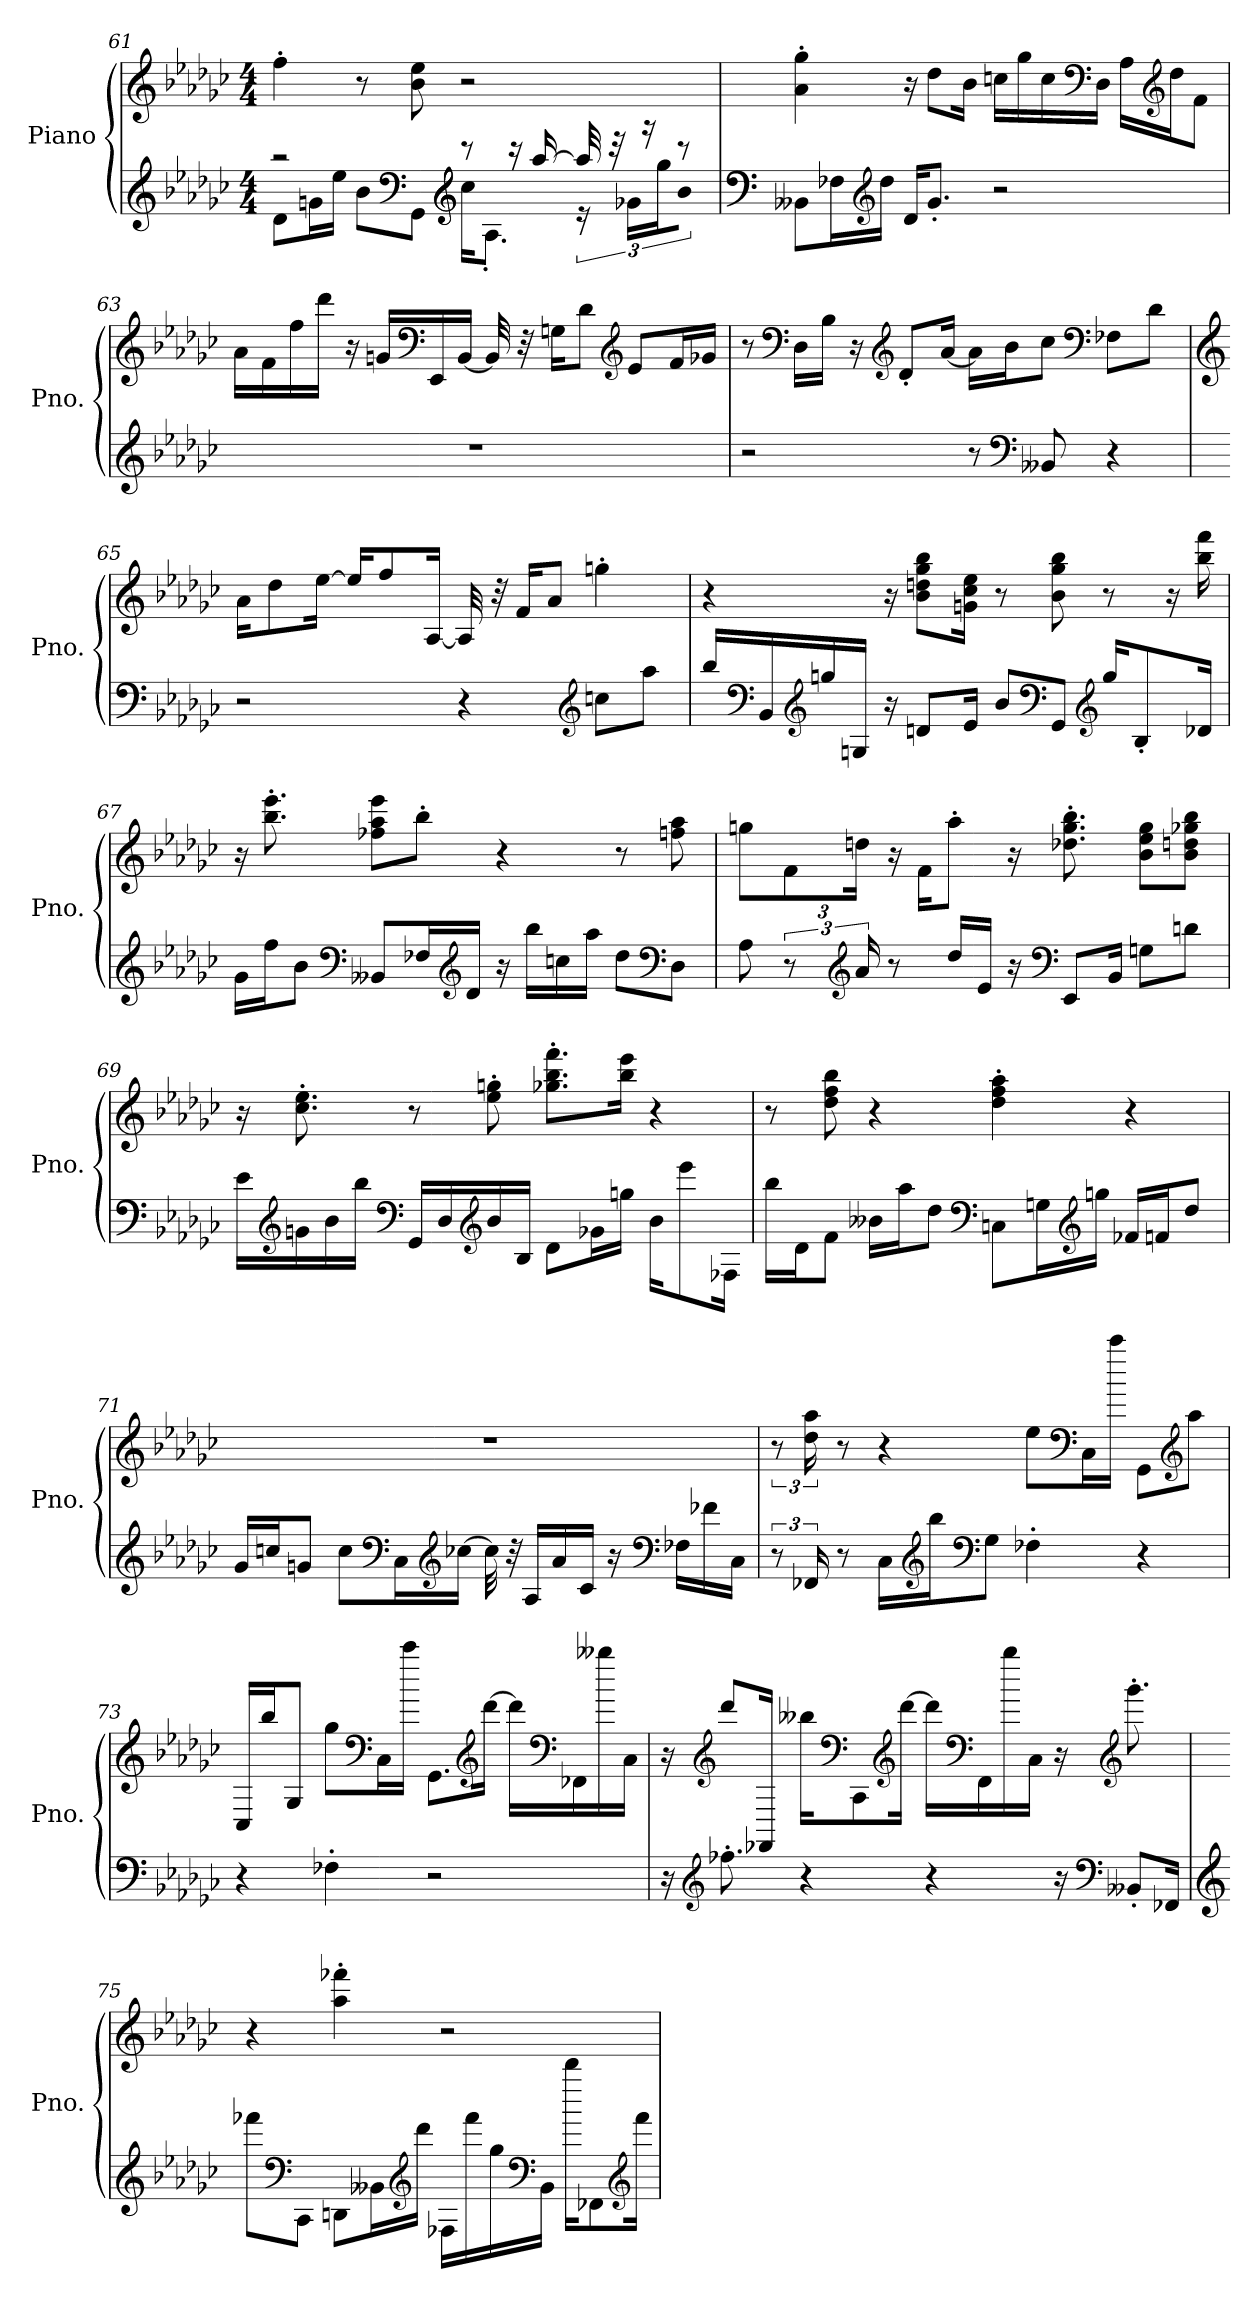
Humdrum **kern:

**kern	**kern
*part1	*part1
*staff2	*staff1
*I"Piano	*
*I'Pno.	*
!!LO:LB:g=z
*clefG2	*clefG2
*k[b-e-a-d-g-c-]	*k[b-e-a-d-g-c-]
*M4/4	*M4/4
=61	=61
*^	*
2r	8d-\L	4ff'\
.	16gn\L	.
.	16ee-\JJ	.
.	8b-\L	8r
*clefF4	*	*
.	8GG-\J	8b-\ 8ee-\
*clefG2	*	*
8r	16cc-\KL	2r
.	8.A-'\J	.
16r	.	.
[16aa-/	.	.
32aa-/]	24r	.
32r	.	.
.	24g-X\LL	.
16r	.	.
.	24gg-\J	.
8r	8b-\J	.
*v	*v	*
=62	=62
*clefF4	*
8BB--X\L	4a-\' 4gg-\'
16F-X\L	.
*clefG2	*
16dd-\JJ	.
16d-/KL	16r
8.g-'/J	8dd-\L
.	16b-\Jk
2r	16ccn\LL
.	16gg-\
.	16cc\
*	*clefF4
.	16D-\JJ
.	16A-\LL
*	*clefG2
.	16dd-\J
.	8f\J
!!LO:LB:g=z
=63	=63
1r	16a-\LL
.	16f\
.	16ff\
.	16ddd-\JJ
.	16r
.	16gn/LL
*	*clefF4
.	16EE-/
.	[16BB-/JJ
.	32BB-/]
.	32r
.	16Gn\KL
.	8d-\J
*	*clefG2
.	8e-/L
.	16f/L
.	16g-X/JJ
=64	=64
2r	8r
*	*clefF4
.	16D-\LL
.	16B-\JJ
.	16r
*	*clefG2
.	8d-'/L
.	[16a-/Jk
8r	16a-\LL]
.	16b-\J
*clefF4	*
8BB--X/	8cc-\J
*	*clefF4
4r	8F-X\L
.	8d-\J
!!LO:LB:g=z
=65	=65
*	*clefG2
2r	16a-\KL
.	8dd-\
.	[16ee-\Jk
.	16ee-/KL]
.	8ff/
.	[16A-/Jk
4r	32A-/]
.	32r
.	16f/KL
.	8a-/J
*clefG2	*
8ccn\L	4ggn'\
8aa-\J	.
=66	=66
16bb-/LL	4r
*clefF4	*
16BB-/	.
*clefG2	*
16ggn/	.
16Gn/JJ	.
16r	16r
8dn/L	8b-\ 8ddn\ 8gg-\ 8bb-\L
16e-/Jk	16gn\ 16cc-\ 16ee-\Jk
8b-/L	8r
*clefF4	*
8GG-/J	8b-\ 8gg-\ 8bb-\
*clefG2	*
16gg/KL	8r
8B-'/	.
.	16r
16d-X/Jk	16bb-\ 16fff\
!!LO:LB:g=z
=67	=67
16g-\LL	16r
16ff\J	8.bb-\' 8.eee-\'
8b-\J	.
*clefF4	*
8BB--X/L	8ff-X\ 8aa-\ 8eee-\L
16F-X/L	8bb-'\J
*clefG2	*
16d-/JJ	.
16r	4r
16bb-\LL	.
16ccn\	.
16aa-\JJ	.
8dd-\L	8r
*clefF4	*
8D-\J	8ffn\ 8aa-\
=68	=68
8A-\	8ggn\L
*	*Xbrackettup
12r	12f\
*clefG2	*
24a-/	24ddn\Jk
8r	16r
.	16f\KL
16dd-/LL	8aa-'\J
16e-/JJ	.
16r	16r
*clefF4	*
8EE-/L	8.dd-X\' 8.gg\' 8.bb-\'
16BB-/Jk	.
8Gn\L	8b-\ 8ee-\ 8gg\L
8dn\J	8b-\ 8ddn\ 8gg-X\ 8bb-\J
!!LO:LB:g=z
=69	=69
16e-\LL	16r
*clefG2	*
16gn\	8.cc-\' 8.ee-\'
16b-\	.
16bb-\JJ	.
*clefF4	*
16GG-/LL	8r
16D-/	.
*clefG2	*
16b-/	8ee-\' 8ggn\'
16B-/JJ	.
8d-\L	8.gg-X\' 8.bb-\' 8.fff\'L
16g-X\L	.
16ggn\JJ	16bb-\ 16eee-\Jk
16b-\KL	4r
8eee-\	.
16F-X\Jk	.
=70	=70
16bb-\LL	8r
16d-\J	.
8f\J	8dd-\ 8ff\ 8bb-\
16b--X\LL	4r
16aa-\J	.
8dd-\J	.
*clefF4	*
8Cn\L	4dd-\' 4ff\' 4aa-\'
16Gn\L	.
*clefG2	*
16ggn\JJ	.
16f-X/LL	4r
16fn/J	.
8dd-/J	.
!!LO:PB:g=z
=71	=71
16g-/LL	1r
16ccn/J	.
8gn/J	.
8cc\L	.
*clefF4	*
16C-\L	.
*clefG2	*
[16cc-X\JJ	.
32cc-\]	.
32r	.
16A-/LL	.
16a-/	.
16c-/JJ	.
16r	.
*clefF4	*
16F-X\LL	.
16f-X\	.
16C-\JJ	.
=72	=72
*	*brackettup
12r	12r
24FF-X/	24dd-\ 24aa-\
8r	8r
16C-\LL	4r
*clefG2	*
16bb-\J	.
*clefF4	*
8G-\J	.
4F-X'\	8ee-\L
*	*clefF4
.	16C-\L
.	16ccc-\JJ
4r	8GG-\L
*	*clefG2
.	8aa-\J
!!LO:LB:g=z
=73	=73
4r	16C-/LL
.	16bb-/J
.	8G-/J
4F-X'\	8gg-\L
*	*clefF4
.	16C-\L
.	16ccc-\JJ
2r	8.GG-\L
*	*clefG2
.	[16ddd-\Jk
.	16ddd-\LL]
*	*clefF4
.	16FF-X\
.	16bb--X\
.	16C-\JJ
!!LO:LB:g=z
=74	=74
16r	16r
*clefG2	*clefG2
8.ff-X'\	8ddd-/L
.	16FF-X/Jk
4r	16bb--X\KL
*	*clefF4
.	8CC-\
*	*clefG2
.	[16ddd-\Jk
4r	16ddd-\LL]
*	*clefF4
.	16FF-\
.	16bb--\
.	16C-\JJ
16r	16r
*clefF4	*clefG2
8BB--X'/L	8.ggg-'\
16FF-X/Jk	.
!!LO:LB:g=z
=75	=75
*clefG2	*
8fff-X\L	4r
*clefF4	*
8CC-\J	.
8DDn\L	4aa-\' 4fff-X\'
16BB--X\L	.
*clefG2	*
16ddd-\JJ	.
16F-X\LL	2r
16fff-\	.
16gg-\	.
*clefF4	*
16BB--\JJ	.
16ddd-\KL	.
8FF-X\	.
*clefG2	*
16fff-\Jk	.
=	=
*-	*-
